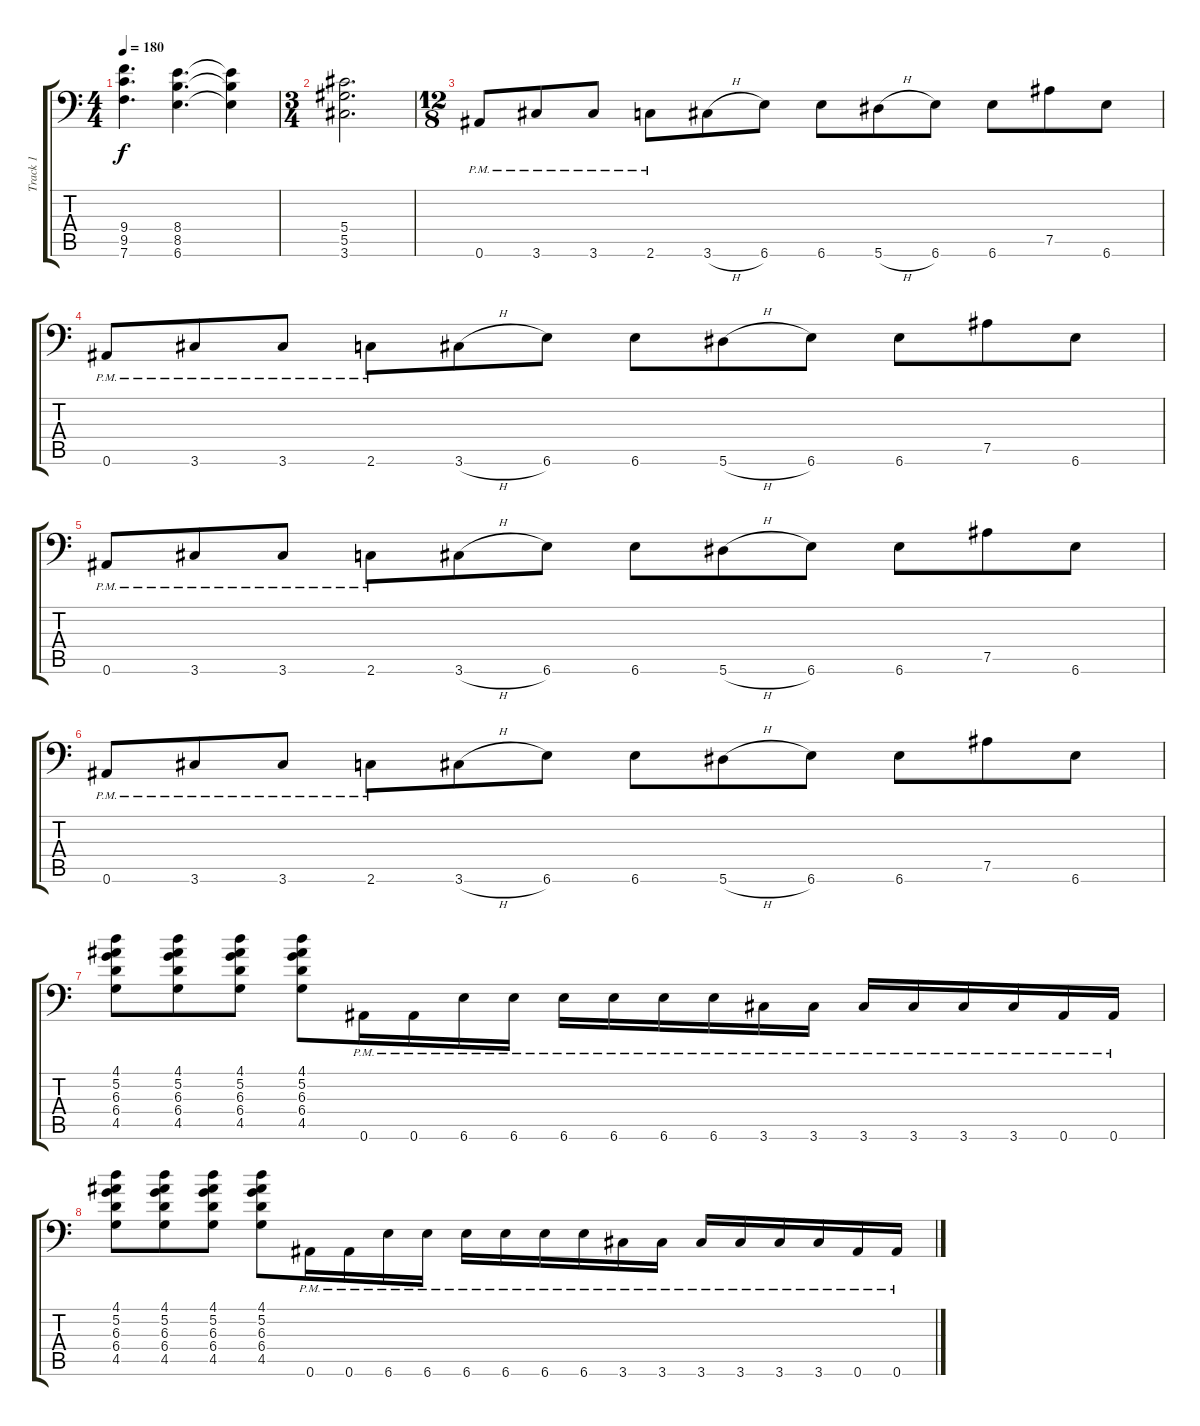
\track ("Track 1" "Track 1") {instrument distortionguitar}
\staff {score tabs}
\tuning (Bb3 F3 Db3 Ab2 Eb2 Bb1) {hide}
\ts (4 4)
\tempo 180
\clef f4
\ks c
(9.4 9.5 7.6).4{d dy f} (8.4 8.5 6.6).4{d} (8.4{t} 8.5{t} 6.6{t}).4 |
\ts (3 4)
(5.4 5.5 3.6).2{d} |
\ts (12 8)
0.6{pm}.8 3.6{pm}.8 3.6{pm}.8 2.6{pm}.8 3.6{h}.8 6.6.8 6.6.8 5.6{h}.8 6.6.8 6.6.8 7.5.8 6.6.8 |
0.6{pm}.8 3.6{pm}.8 3.6{pm}.8 2.6{pm}.8 3.6{h}.8 6.6.8 6.6.8 5.6{h}.8 6.6.8 6.6.8 7.5.8 6.6.8 |
0.6{pm}.8 3.6{pm}.8 3.6{pm}.8 2.6{pm}.8 3.6{h}.8 6.6.8 6.6.8 5.6{h}.8 6.6.8 6.6.8 7.5.8 6.6.8 |
0.6{pm}.8 3.6{pm}.8 3.6{pm}.8 2.6{pm}.8 3.6{h}.8 6.6.8 6.6.8 5.6{h}.8 6.6.8 6.6.8 7.5.8 6.6.8 |
(4.1 5.2 6.3 6.4 4.5).8 (4.1 5.2 6.3 6.4 4.5).8 (4.1 5.2 6.3 6.4 4.5).8 (4.1 5.2 6.3 6.4 4.5).8 0.6{pm}.16 0.6{pm}.16 6.6{pm}.16 6.6{pm}.16 6.6{pm}.16 6.6{pm}.16 6.6{pm}.16 6.6{pm}.16 3.6{pm}.16 3.6{pm}.16 3.6{pm}.16 3.6{pm}.16 3.6{pm}.16 3.6{pm}.16 0.6{pm}.16 0.6{pm}.16 |
(4.1 5.2 6.3 6.4 4.5).8 (4.1 5.2 6.3 6.4 4.5).8 (4.1 5.2 6.3 6.4 4.5).8 (4.1 5.2 6.3 6.4 4.5).8 0.6{pm}.16 0.6{pm}.16 6.6{pm}.16 6.6{pm}.16 6.6{pm}.16 6.6{pm}.16 6.6{pm}.16 6.6{pm}.16 3.6{pm}.16 3.6{pm}.16 3.6{pm}.16 3.6{pm}.16 3.6{pm}.16 3.6{pm}.16 0.6{pm}.16 0.6{pm}.16
